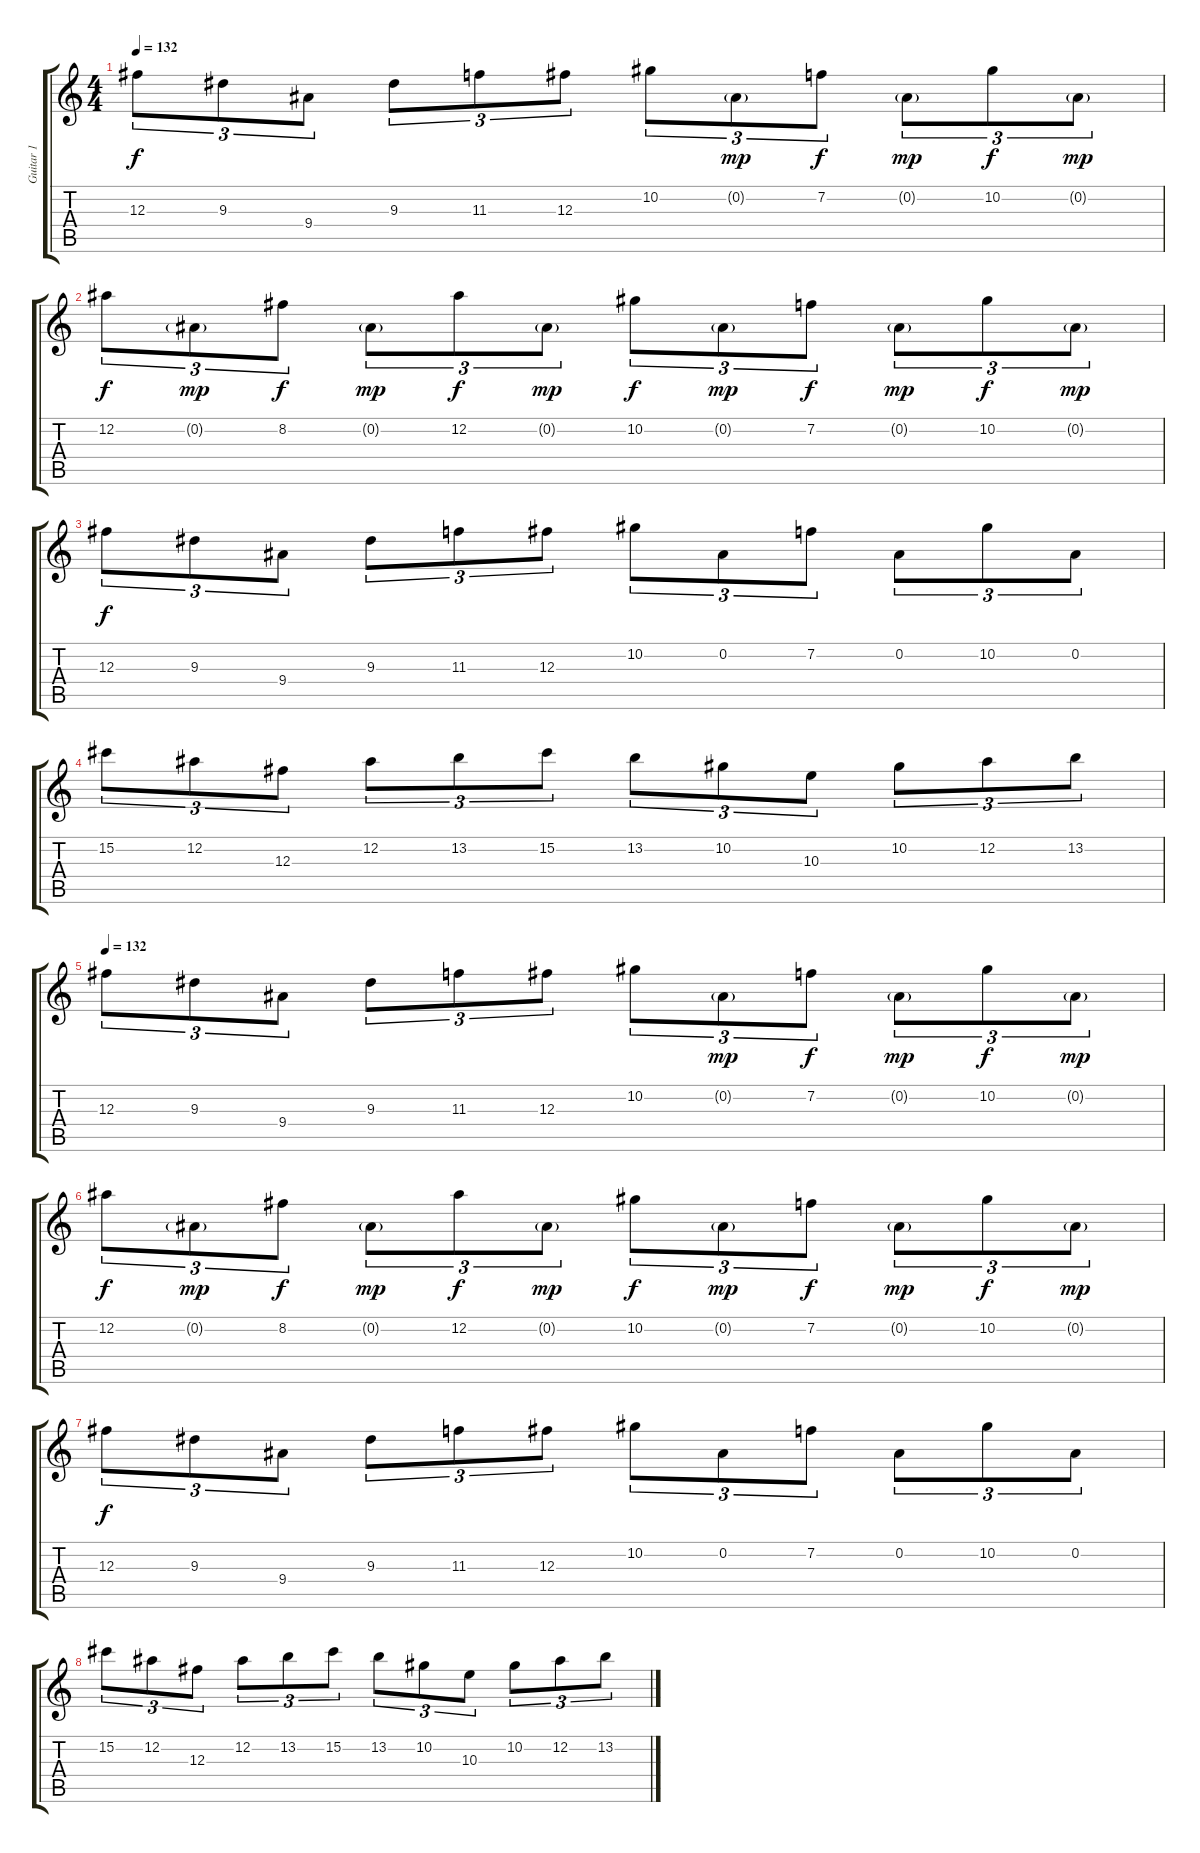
\track ("Guitar 1" "Guitar 1") {instrument distortionguitar}
\staff {score tabs}
\tuning (Eb4 Bb3 Gb3 Db3 Ab2 Eb2) {hide}
\ts (4 4)
\tempo 132
\clef g2
\ks c
12.3.8{tu (3 2) dy f volume 14 instrument distortionguitar} 9.3.8{tu (3 2)} 9.4.8{tu (3 2)} 9.3.8{tu (3 2)} 11.3.8{tu (3 2)} 12.3.8{tu (3 2)} 10.2.8{tu (3 2)} 0.2{g}.8{tu (3 2) dy mp} 7.2.8{tu (3 2) dy f} 0.2{g}.8{tu (3 2) dy mp} 10.2.8{tu (3 2) dy f} 0.2{g}.8{tu (3 2) dy mp} |
12.2.8{tu (3 2) dy f} 0.2{g}.8{tu (3 2) dy mp} 8.2.8{tu (3 2) dy f} 0.2{g}.8{tu (3 2) dy mp} 12.2.8{tu (3 2) dy f} 0.2{g}.8{tu (3 2) dy mp} 10.2.8{tu (3 2) dy f} 0.2{g}.8{tu (3 2) dy mp} 7.2.8{tu (3 2) dy f} 0.2{g}.8{tu (3 2) dy mp} 10.2.8{tu (3 2) dy f} 0.2{g}.8{tu (3 2) dy mp} |
12.3.8{tu (3 2) dy f} 9.3.8{tu (3 2)} 9.4.8{tu (3 2)} 9.3.8{tu (3 2)} 11.3.8{tu (3 2)} 12.3.8{tu (3 2)} 10.2.8{tu (3 2)} 0.2.8{tu (3 2)} 7.2.8{tu (3 2)} 0.2.8{tu (3 2)} 10.2.8{tu (3 2)} 0.2.8{tu (3 2)} |
15.2.8{tu (3 2)} 12.2.8{tu (3 2)} 12.3.8{tu (3 2)} 12.2.8{tu (3 2)} 13.2.8{tu (3 2)} 15.2.8{tu (3 2)} 13.2.8{tu (3 2)} 10.2.8{tu (3 2)} 10.3.8{tu (3 2)} 10.2.8{tu (3 2)} 12.2.8{tu (3 2)} 13.2.8{tu (3 2)} |
\tempo 132
12.3.8{tu (3 2) volume 14 instrument distortionguitar} 9.3.8{tu (3 2)} 9.4.8{tu (3 2)} 9.3.8{tu (3 2)} 11.3.8{tu (3 2)} 12.3.8{tu (3 2)} 10.2.8{tu (3 2)} 0.2{g}.8{tu (3 2) dy mp} 7.2.8{tu (3 2) dy f} 0.2{g}.8{tu (3 2) dy mp} 10.2.8{tu (3 2) dy f} 0.2{g}.8{tu (3 2) dy mp} |
12.2.8{tu (3 2) dy f} 0.2{g}.8{tu (3 2) dy mp} 8.2.8{tu (3 2) dy f} 0.2{g}.8{tu (3 2) dy mp} 12.2.8{tu (3 2) dy f} 0.2{g}.8{tu (3 2) dy mp} 10.2.8{tu (3 2) dy f} 0.2{g}.8{tu (3 2) dy mp} 7.2.8{tu (3 2) dy f} 0.2{g}.8{tu (3 2) dy mp} 10.2.8{tu (3 2) dy f} 0.2{g}.8{tu (3 2) dy mp} |
12.3.8{tu (3 2) dy f} 9.3.8{tu (3 2)} 9.4.8{tu (3 2)} 9.3.8{tu (3 2)} 11.3.8{tu (3 2)} 12.3.8{tu (3 2)} 10.2.8{tu (3 2)} 0.2.8{tu (3 2)} 7.2.8{tu (3 2)} 0.2.8{tu (3 2)} 10.2.8{tu (3 2)} 0.2.8{tu (3 2)} |
15.2.8{tu (3 2)} 12.2.8{tu (3 2)} 12.3.8{tu (3 2)} 12.2.8{tu (3 2)} 13.2.8{tu (3 2)} 15.2.8{tu (3 2)} 13.2.8{tu (3 2)} 10.2.8{tu (3 2)} 10.3.8{tu (3 2)} 10.2.8{tu (3 2)} 12.2.8{tu (3 2)} 13.2.8{tu (3 2)}
